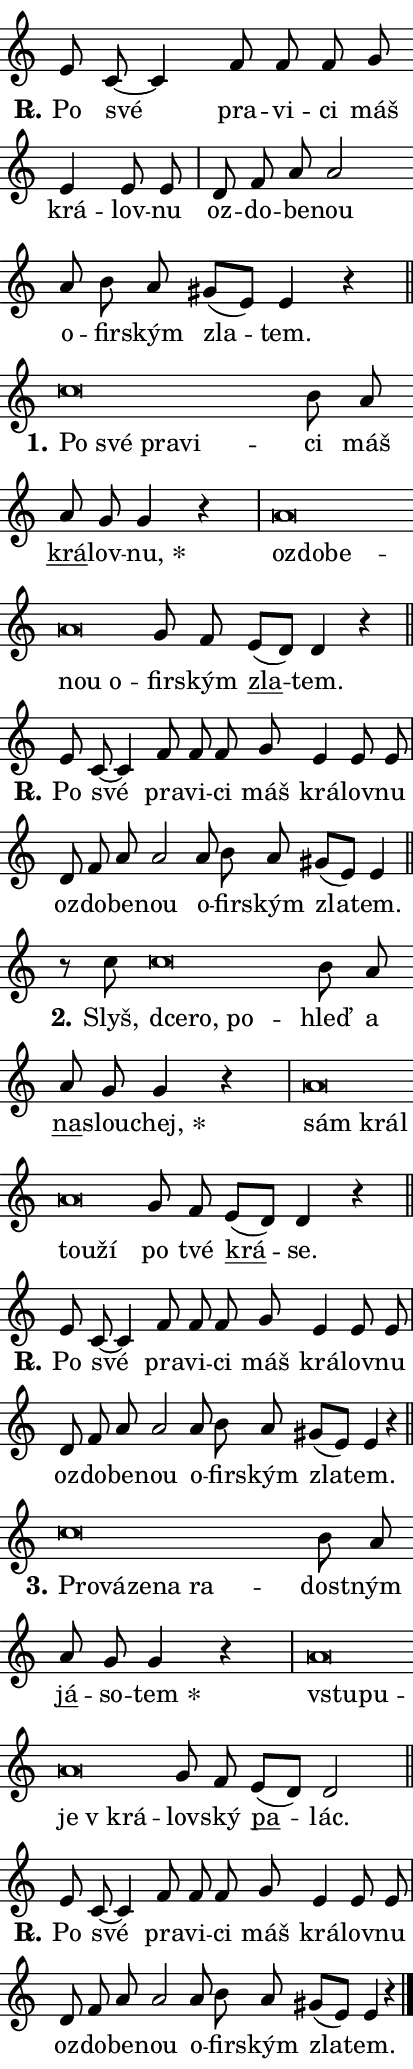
\version "2.22.1"
\header { tagline = "" }
\paper {
  indent = 0\cm
  top-margin = 0\cm
  right-margin = 0\cm
  bottom-margin = 0\cm
  left-margin = 0\cm
  paper-width = 7\cm
  page-breaking = #ly:one-page-breaking
  system-system-spacing.basic-distance = #11
  score-system-spacing.basic-distance = #11
  ragged-last = ##f
}


%% Author: Thomas Morley
%% https://lists.gnu.org/archive/html/lilypond-user/2020-05/msg00002.html
#(define (line-position grob)
"Returns position of @var[grob} in current system:
   @code{'start}, if at first time-step
   @code{'end}, if at last time-step
   @code{'middle} otherwise
"
  (let* ((col (ly:item-get-column grob))
         (ln (ly:grob-object col 'left-neighbor))
         (rn (ly:grob-object col 'right-neighbor))
         (col-to-check-left (if (ly:grob? ln) ln col))
         (col-to-check-right (if (ly:grob? rn) rn col))
         (break-dir-left
           (and
             (ly:grob-property col-to-check-left 'non-musical #f)
             (ly:item-break-dir col-to-check-left)))
         (break-dir-right
           (and
             (ly:grob-property col-to-check-right 'non-musical #f)
             (ly:item-break-dir col-to-check-right))))
        (cond ((eqv? 1 break-dir-left) 'start)
              ((eqv? -1 break-dir-right) 'end)
              (else 'middle))))

#(define (tranparent-at-line-position vctor)
  (lambda (grob)
  "Relying on @code{line-position} select the relevant enry from @var{vctor}.
Used to determine transparency,"
    (case (line-position grob)
      ((end) (not (vector-ref vctor 0)))
      ((middle) (not (vector-ref vctor 1)))
      ((start) (not (vector-ref vctor 2))))))

noteHeadBreakVisibility =
#(define-music-function (break-visibility)(vector?)
"Makes @code{NoteHead}s transparent relying on @var{break-visibility}"
#{
  \override NoteHead.transparent =
    #(tranparent-at-line-position break-visibility)
#})

#(define delete-ledgers-for-transparent-note-heads
  (lambda (grob)
    "Reads whether a @code{NoteHead} is transparent.
If so this @code{NoteHead} is removed from @code{'note-heads} from
@var{grob}, which is supposed to be @code{LedgerLineSpanner}.
As a result ledgers are not printed for this @code{NoteHead}"
    (let* ((nhds-array (ly:grob-object grob 'note-heads))
           (nhds-list
             (if (ly:grob-array? nhds-array)
                 (ly:grob-array->list nhds-array)
                 '()))
           ;; Relies on the transparent-property being done before
           ;; Staff.LedgerLineSpanner.after-line-breaking is executed.
           ;; This is fragile ...
           (to-keep
             (remove
               (lambda (nhd)
                 (ly:grob-property nhd 'transparent #f))
               nhds-list)))
      ;; TODO find a better method to iterate over grob-arrays, similiar
      ;; to filter/remove etc for lists
      ;; For now rebuilt from scratch
      (set! (ly:grob-object grob 'note-heads)  '())
      (for-each
        (lambda (nhd)
          (ly:pointer-group-interface::add-grob grob 'note-heads nhd))
        to-keep))))

hideNotes = {
  \noteHeadBreakVisibility #begin-of-line-visible
}
unHideNotes = {
  \noteHeadBreakVisibility #all-visible
}

% work-around for resetting accidentals
% https://lilypond.org/doc/v2.23/Documentation/notation/displaying-rhythms#unmetered-music
cadenzaMeasure = {
  \cadenzaOff
  \partial 1024 s1024
  \cadenzaOn
}

#(define-markup-command (accent layout props text) (markup?)
  "Underline accented syllable"
  (interpret-markup layout props
    #{\markup \override #'(offset . 4.3) \underline { #text }#}))

responsum = \markup \concat {
  "R" \hspace #-1.05 \path #0.1 #'((moveto 0 0.07) (lineto 0.9 0.8)) \hspace #0.05 "."
}

\layout {
    \context {
        \Staff
        \remove "Time_signature_engraver"
        \override LedgerLineSpanner.after-line-breaking = #delete-ledgers-for-transparent-note-heads
    }
    \context {
        \Voice {
            \override NoteHead.output-attributes = #'((class . "notehead"))
            \override Hairpin.height = #0.55
        }
    }
    \context {
        \Lyrics {
            \override StanzaNumber.output-attributes = #'((class . "stanzanumber"))
            \override LyricSpace.minimum-distance = #0.9
            \override LyricText.font-name = #"TeX Gyre Schola"
            \override LyricText.font-size = 1
            \override StanzaNumber.font-name = #"TeX Gyre Schola Bold"
            \override StanzaNumber.font-size = 1
        }
    }
}

% magnetic-lyrics.ily
%
%   written by
%     Jean Abou Samra <jean@abou-samra.fr>
%     Werner Lemberg <wl@gnu.org>
%
%   adapted by
%     Jiri Hon <jiri.hon@gmail.com>
%
% Version 2022-Apr-15

% https://www.mail-archive.com/lilypond-user@gnu.org/msg149350.html

#(define (Left_hyphen_pointer_engraver context)
   "Collect syllable-hyphen-syllable occurrences in lyrics and store
them in properties.  This engraver only looks to the left.  For
example, if the lyrics input is @code{foo -- bar}, it does the
following.

@itemize @bullet
@item
Set the @code{text} property of the @code{LyricHyphen} grob between
@q{foo} and @q{bar} to @code{foo}.

@item
Set the @code{left-hyphen} property of the @code{LyricText} grob with
text @q{foo} to the @code{LyricHyphen} grob between @q{foo} and
@q{bar}.
@end itemize

Use this auxiliary engraver in combination with the
@code{lyric-@/text::@/apply-@/magnetic-@/offset!} hook."
   (let ((hyphen #f)
         (text #f))
     (make-engraver
      (acknowledgers
       ((lyric-syllable-interface engraver grob source-engraver)
        (set! text grob)))
      (end-acknowledgers
       ((lyric-hyphen-interface engraver grob source-engraver)
        ;(when (not (grob::has-interface grob 'lyric-space-interface))
          (set! hyphen grob)));)
      ((stop-translation-timestep engraver)
       (when (and text hyphen)
         (ly:grob-set-object! text 'left-hyphen hyphen))
       (set! text #f)
       (set! hyphen #f)))))

#(define (lyric-text::apply-magnetic-offset! grob)
   "If the space between two syllables is less than the value in
property @code{LyricText@/.details@/.squash-threshold}, move the right
syllable to the left so that it gets concatenated with the left
syllable.

Use this function as a hook for
@code{LyricText@/.after-@/line-@/breaking} if the
@code{Left_@/hyphen_@/pointer_@/engraver} is active."
   (let ((hyphen (ly:grob-object grob 'left-hyphen #f)))
     (when hyphen
       (let ((left-text (ly:spanner-bound hyphen LEFT)))
         (when (grob::has-interface left-text 'lyric-syllable-interface)
           (let* ((common (ly:grob-common-refpoint grob left-text X))
                  (this-x-ext (ly:grob-extent grob common X))
                  (left-x-ext
                   (begin
                     ;; Trigger magnetism for left-text.
                     (ly:grob-property left-text 'after-line-breaking)
                     (ly:grob-extent left-text common X)))
                  ;; `delta` is the gap width between two syllables.
                  (delta (- (interval-start this-x-ext)
                            (interval-end left-x-ext)))
                  (details (ly:grob-property grob 'details))
                  (threshold (assoc-get 'squash-threshold details 0.2)))
             (when (< delta threshold)
               (let* (;; We have to manipulate the input text so that
                      ;; ligatures crossing syllable boundaries are not
                      ;; disabled.  For languages based on the Latin
                      ;; script this is essentially a beautification.
                      ;; However, for non-Western scripts it can be a
                      ;; necessity.
                      (lt (ly:grob-property left-text 'text))
                      (rt (ly:grob-property grob 'text))
                      (is-space (grob::has-interface hyphen 'lyric-space-interface))
                      (space (if is-space " " ""))
                      (space-markup (grob-interpret-markup grob " "))
                      (space-size (interval-length (ly:stencil-extent space-markup X)))
                      (extra-delta (if is-space space-size 0))
                      ;; Append new syllable.
                      (ltrt-space (if (and (string? lt) (string? rt))
                                (string-append lt space rt)
                                (make-concat-markup (list lt space rt))))
                      ;; Right-align `ltrt` to the right side.
                      (ltrt-space-markup (grob-interpret-markup
                               grob
                               (make-translate-markup
                                (cons (interval-length this-x-ext) 0)
                                (make-right-align-markup ltrt-space)))))
                 (begin
                   ;; Don't print `left-text`.
                   (ly:grob-set-property! left-text 'stencil #f)
                   ;; Set text and stencil (which holds all collected
                   ;; syllables so far) and shift it to the left.
                   (ly:grob-set-property! grob 'text ltrt-space)
                   (ly:grob-set-property! grob 'stencil ltrt-space-markup)
                   (ly:grob-translate-axis! grob (- (- delta extra-delta)) X))))))))))


#(define (lyric-hyphen::displace-bounds-first grob)
   ;; Make very sure this callback isn't triggered too early.
   (let ((left (ly:spanner-bound grob LEFT))
         (right (ly:spanner-bound grob RIGHT)))
     (ly:grob-property left 'after-line-breaking)
     (ly:grob-property right 'after-line-breaking)
     (ly:lyric-hyphen::print grob)))

squashThreshold = #0.4

\layout {
  \context {
    \Lyrics
    \consists #Left_hyphen_pointer_engraver
    \override LyricText.after-line-breaking =
      #lyric-text::apply-magnetic-offset!
    \override LyricHyphen.stencil = #lyric-hyphen::displace-bounds-first
    \override LyricText.details.squash-threshold = \squashThreshold
    \override LyricHyphen.minimum-distance = 0
    \override LyricHyphen.minimum-length = \squashThreshold
  }
}

squash = \override LyricText.details.squash-threshold = 9999
unSquash = \override LyricText.details.squash-threshold = \squashThreshold

left = \override LyricText.self-alignment-X = #LEFT
unLeft = \revert LyricText.self-alignment-X

starOffset = #(lambda (grob) 
                (let ((x_offset (ly:self-alignment-interface::aligned-on-x-parent grob)))
                  (if (= x_offset 0) 0 (+ x_offset 1.2))))

star = #(define-music-function (syllable)(string?)
"Append star separator at the end of a syllable"
#{
  \once \override LyricText.X-offset = #starOffset
  \lyricmode { \markup {
    #syllable
    \override #'((font-name . "TeX Gyre Schola Bold")) \hspace #0.2 \lower #0.65 \larger "*"
  } }
#})

starAccent = #(define-music-function (syllable)(string?)
"Append star separator at the end of a syllable and make accent"
#{
  \once \override LyricText.X-offset = #starOffset
  \lyricmode { \markup {
    \accent #syllable
    \override #'((font-name . "TeX Gyre Schola Bold")) \hspace #0.2 \lower #0.65 \larger "*"
  } }
#})

breath = #(define-music-function (syllable)(string?)
"Append breathing indicator at the end of a syllable"
#{
  \lyricmode { \markup { #syllable "+" } }
#})

optionalBreath = #(define-music-function (syllable)(string?)
"Append optional breathing indicator at the end of a syllable"
#{
  \lyricmode { \markup { #syllable "(+)" } }
#})


\score {
    <<
        \new Voice = "melody" { \cadenzaOn \key c \major \relative { e'8 c~ c4 f8 f f g \bar "" e4 e8 e \cadenzaMeasure \bar "|" d f a a2 \bar "" a8 b a gis[( e)] e4 r \cadenzaMeasure \bar "||" \break }
\relative { c''\breve*1/16 \hideNotes \breve*1/16 \bar "" \breve*1/16 \breve*1/16 \bar "" \unHideNotes b8 a \bar "" a g g4 r \cadenzaMeasure \bar "|" a\breve*1/16 \hideNotes \breve*1/16 \bar "" \breve*1/16 \bar "" \breve*1/16 \breve*1/16 \bar "" \unHideNotes g8 f \bar "" e[( d)] d4 r \cadenzaMeasure \bar "||" \break }
\relative { e'8 c~ c4 f8 f f g \bar "" e4 e8 e \cadenzaMeasure \bar "|" d f a a2 \bar "" a8 b a gis[( e)] e4 \cadenzaMeasure \bar "||" \break }
\relative { r8 c''8 c\breve*1/16 \hideNotes \breve*1/16 \breve*1/16 \bar "" \unHideNotes b8 a \bar "" a g g4 r \cadenzaMeasure \bar "|" a\breve*1/16 \hideNotes \breve*1/16 \bar "" \breve*1/16 \breve*1/16 \bar "" \unHideNotes g8 f \bar "" e[( d)] d4 r \cadenzaMeasure \bar "||" \break }
\relative { e'8 c~ c4 f8 f f g \bar "" e4 e8 e \cadenzaMeasure \bar "|" d f a a2 \bar "" a8 b a gis[( e)] e4 r \cadenzaMeasure \bar "||" \break }
\relative { c''\breve*1/16 \hideNotes \breve*1/16 \bar "" \breve*1/16 \bar "" \breve*1/16 \breve*1/16 \bar "" \unHideNotes b8 a \bar "" a g g4 r \cadenzaMeasure \bar "|" a\breve*1/16 \hideNotes \breve*1/16 \bar "" \breve*1/16 \breve*1/16 \bar "" \unHideNotes g8 f \bar "" e[( d)] d2 \cadenzaMeasure \bar "||" \break }
\relative { e'8 c~ c4 f8 f f g \bar "" e4 e8 e \cadenzaMeasure \bar "|" d f a a2 \bar "" a8 b a gis[( e)] e4 r \cadenzaMeasure \bar "||" \break } \bar "|." }
        \new Lyrics \lyricsto "melody" { \lyricmode { \set stanza = \responsum
Po své pra -- vi -- ci máš krá -- lov -- nu oz -- do -- be -- nou o -- fir -- ským zla -- tem.
\set stanza = "1."
\left Po \squash své pra -- vi -- \unLeft \unSquash ci máš \markup \accent krá -- lov -- \star nu, \left oz -- \squash do -- be -- nou o -- \unLeft \unSquash fir -- ským \markup \accent zla -- tem.
\set stanza = \responsum
Po své pra -- vi -- ci máš krá -- lov -- nu oz -- do -- be -- nou o -- fir -- ským zla -- tem.
\set stanza = "2."
Slyš, \left dce -- \squash ro, po -- \unLeft \unSquash hleď a \markup \accent na -- slou -- \star chej, \left sám \squash král tou -- ží \unLeft \unSquash po tvé \markup \accent krá -- se.
\set stanza = \responsum
Po své pra -- vi -- ci máš krá -- lov -- nu oz -- do -- be -- nou o -- fir -- ským zla -- tem.
\set stanza = "3."
\left Pro -- \squash vá -- ze -- na ra -- \unLeft \unSquash dost -- ným \markup \accent já -- so -- \star tem \left vstu -- \squash pu -- je "v krá" -- \unLeft \unSquash lov -- ský \markup \accent pa -- lác.
\set stanza = \responsum
Po své pra -- vi -- ci máš krá -- lov -- nu oz -- do -- be -- nou o -- fir -- ským zla -- tem. } }
    >>
    \layout {}
}
